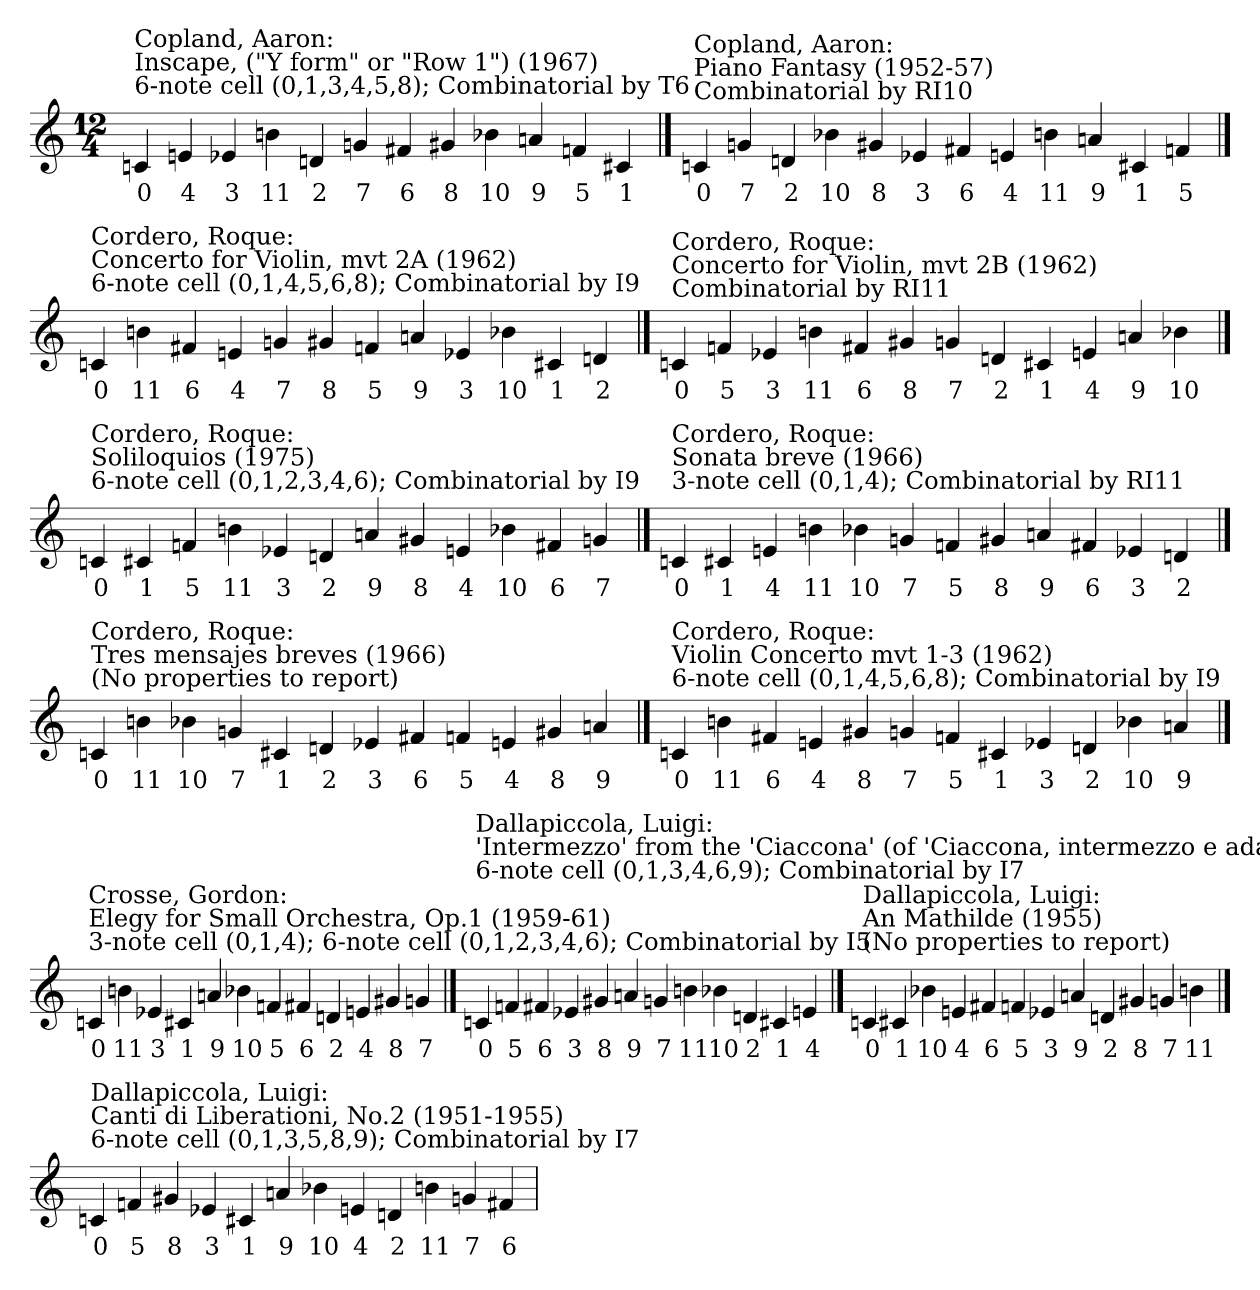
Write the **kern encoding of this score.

**kern	**text
*part1	*part1
*staff1	*staff1
!!LO:LB:g=z
*M12/4	*
==121	==121
!LO:TX:t=Copland, Aaron&colon; \nInscape, ("Y form" or "Row 1") (1967)\n6-note cell (0,1,3,4,5,8); Combinatorial by T6	!
4cn	0
4en	4
4e-X	3
4bn	11
4dn	2
4gn	7
4f#X	6
4g#X	8
4b-X	10
4an	9
4fn	5
4c#X	1
!!LO:LB:g=z
==122	==122
!LO:TX:t=Copland, Aaron&colon; \nPiano Fantasy (1952-57)\nCombinatorial by RI10	!
4cn	0
4gn	7
4dn	2
4b-X	10
4g#X	8
4e-X	3
4f#X	6
4en	4
4bn	11
4an	9
4c#X	1
4fn	5
!!LO:LB:g=z
==123	==123
!LO:TX:t=Cordero, Roque&colon; \nConcerto for Violin, mvt 2A (1962)\n6-note cell (0,1,4,5,6,8); Combinatorial by I9	!
4cn	0
4bn	11
4f#X	6
4en	4
4gn	7
4g#X	8
4fn	5
4an	9
4e-X	3
4b-X	10
4c#X	1
4dn	2
!!LO:LB:g=z
==124	==124
!LO:TX:t=Cordero, Roque&colon; \nConcerto for Violin, mvt 2B (1962)\nCombinatorial by RI11	!
4cn	0
4fn	5
4e-X	3
4bn	11
4f#X	6
4g#X	8
4gn	7
4dn	2
4c#X	1
4en	4
4an	9
4b-X	10
!!LO:LB:g=z
==125	==125
!LO:TX:t=Cordero, Roque&colon; \nSoliloquios (1975)\n6-note cell (0,1,2,3,4,6); Combinatorial by I9	!
4cn	0
4c#X	1
4fn	5
4bn	11
4e-X	3
4dn	2
4an	9
4g#X	8
4en	4
4b-X	10
4f#X	6
4gn	7
!!LO:LB:g=z
==126	==126
!LO:TX:t=Cordero, Roque&colon; \nSonata breve (1966)\n3-note cell (0,1,4); Combinatorial by RI11	!
4cn	0
4c#X	1
4en	4
4bn	11
4b-X	10
4gn	7
4fn	5
4g#X	8
4an	9
4f#X	6
4e-X	3
4dn	2
!!LO:LB:g=z
==127	==127
!LO:TX:t=Cordero, Roque&colon; \nTres mensajes breves (1966)\n(No properties to report)	!
4cn	0
4bn	11
4b-X	10
4gn	7
4c#X	1
4dn	2
4e-X	3
4f#X	6
4fn	5
4en	4
4g#X	8
4an	9
!!LO:LB:g=z
==128	==128
!LO:TX:t=Cordero, Roque&colon; \nViolin Concerto mvt 1-3 (1962)\n6-note cell (0,1,4,5,6,8); Combinatorial by I9	!
4cn	0
4bn	11
4f#X	6
4en	4
4g#X	8
4gn	7
4fn	5
4c#X	1
4e-X	3
4dn	2
4b-X	10
4an	9
!!LO:LB:g=z
==129	==129
!LO:TX:t=Crosse, Gordon&colon; \nElegy for Small Orchestra, Op.1 (1959-61)\n3-note cell (0,1,4); 6-note cell (0,1,2,3,4,6); Combinatorial by I5	!
4cn	0
4bn	11
4e-X	3
4c#X	1
4an	9
4b-X	10
4fn	5
4f#X	6
4dn	2
4en	4
4g#X	8
4gn	7
!!LO:LB:g=z
==130	==130
!LO:TX:t=Dallapiccola, Luigi&colon; \n'Intermezzo' from the 'Ciaccona' (of 'Ciaccona, intermezzo e adagio') (1945)\n6-note cell (0,1,3,4,6,9); Combinatorial by I7	!
4cn	0
4fn	5
4f#X	6
4e-X	3
4g#X	8
4an	9
4gn	7
4bn	11
4b-X	10
4dn	2
4c#X	1
4en	4
!!LO:LB:g=z
==131	==131
!LO:TX:t=Dallapiccola, Luigi&colon; \nAn Mathilde (1955)\n(No properties to report)	!
4cn	0
4c#X	1
4b-X	10
4en	4
4f#X	6
4fn	5
4e-X	3
4an	9
4dn	2
4g#X	8
4gn	7
4bn	11
!!LO:LB:g=z
==132	==132
!LO:TX:t=Dallapiccola, Luigi&colon; \nCanti di Liberationi, No.2 (1951-1955)\n6-note cell (0,1,3,5,8,9); Combinatorial by I7	!
4cn	0
4fn	5
4g#X	8
4e-X	3
4c#X	1
4an	9
4b-X	10
4en	4
4dn	2
4bn	11
4gn	7
4f#X	6
=	=
*-	*-
